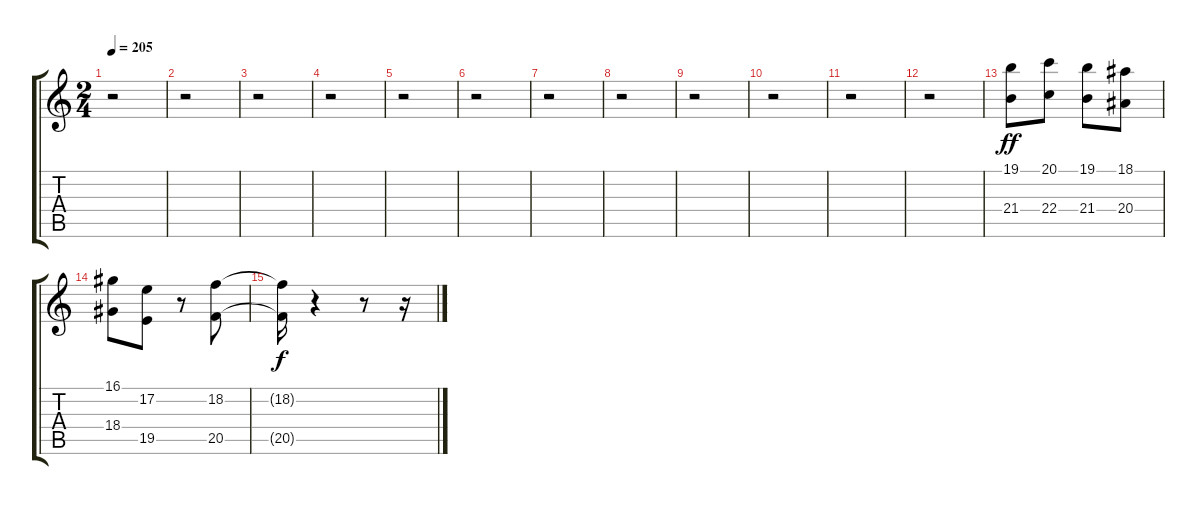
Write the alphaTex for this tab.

\track "" {instrument brasssection}
\staff {score tabs}
\tuning (E4 B3 G3 D3 A2 E2) {hide}
\ts (2 4)
\tempo 205
\clef g2
\ks c
r.2{dy f} |
r.2 |
r.2 |
r.2 |
r.2 |
r.2 |
r.2 |
r.2 |
r.2 |
r.2 |
r.2 |
r.2 |
(19.1 21.4).8{dy ff} (20.1 22.4).8 (19.1 21.4).8 (18.1 20.4).8 |
(16.1 18.4).8 (17.2 19.5).8 r.8 (18.2 20.5).8 |
(18.2{t} 20.5{t}).16{dy f} r.4 r.8 r.16
